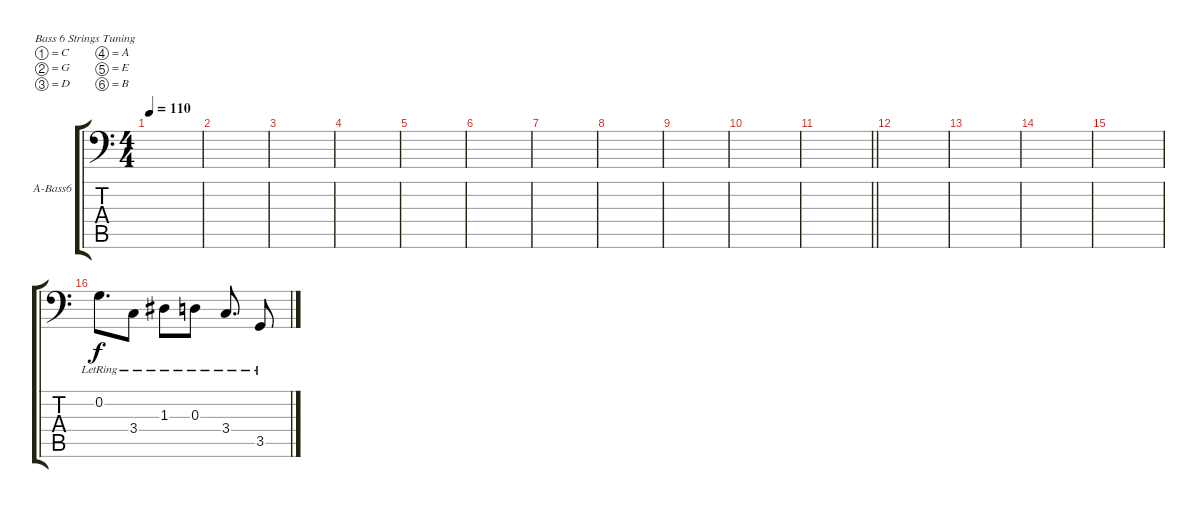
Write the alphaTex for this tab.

\defaultSystemsLayout 4
\bracketExtendMode groupsimilarinstruments
\firstSystemTrackNameOrientation horizontal
\otherSystemsTrackNameOrientation horizontal
\track ("Acoustic Bass" "A-Bass6") {instrument acousticbass}
\staff {score tabs}
\tuning (C3 G2 D2 A1 E1 B0)
\ts (4 4)
\tempo 110
\clef f4
\ks c
|
|
|
|
|
|
|
|
|
|
\barLineRight lightlight
|
|
|
|
|
0.2{lr}.8{d} 3.4{lr}.8 1.3{lr}.8 0.3{lr}.8 3.4{lr}.8{d} 3.5{lr}.8
